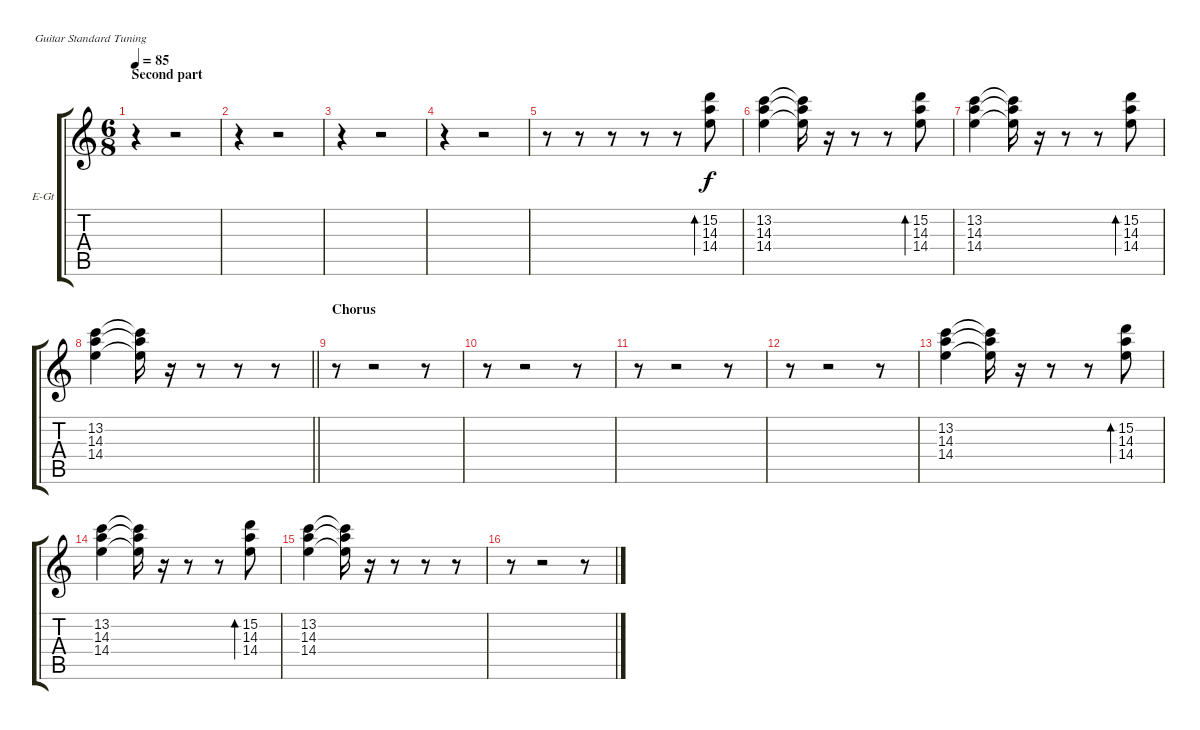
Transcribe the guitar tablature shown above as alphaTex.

\bracketExtendMode groupsimilarinstruments
\firstSystemTrackNameOrientation horizontal
\otherSystemsTrackNameOrientation horizontal
\track ("Rhythm Guitar" "E-Gt") {instrument electricguitarjazz}
\staff {score tabs}
\tuning (E4 B3 G3 D3 A2 E2)
\ts (6 8)
\section ("" "Second part")
\tempo 85
\clef g2
\ks c
r.4{dy f} r.2 |
r.4 r.2 |
r.4 r.2 |
r.4 r.2 |
r.8 r.8 r.8 r.8 r.8 (15.2 14.3 14.4).8{bd 120} |
(13.2 14.3 14.4).4 (13.2{t} 14.3{t} 14.4{t}).16 r.16 r.8 r.8 (15.2 14.3 14.4).8{bd 120} |
(13.2 14.3 14.4).4 (13.2{t} 14.3{t} 14.4{t}).16 r.16 r.8 r.8 (15.2 14.3 14.4).8{bd 120} |
\barLineRight lightlight
(13.2 14.3 14.4).4 (13.2{t} 14.3{t} 14.4{t}).16 r.16 r.8 r.8 r.8 |
\section ("" "Chorus")
r.8 r.2 r.8 |
r.8 r.2 r.8 |
r.8 r.2 r.8 |
r.8 r.2 r.8 |
(13.2 14.3 14.4).4 (13.2{t} 14.3{t} 14.4{t}).16 r.16 r.8 r.8 (15.2 14.3 14.4).8{bd 120} |
(13.2 14.3 14.4).4 (13.2{t} 14.3{t} 14.4{t}).16 r.16 r.8 r.8 (15.2 14.3 14.4).8{bd 120} |
(13.2 14.3 14.4).4 (13.2{t} 14.3{t} 14.4{t}).16 r.16 r.8 r.8 r.8 |
r.8 r.2 r.8
